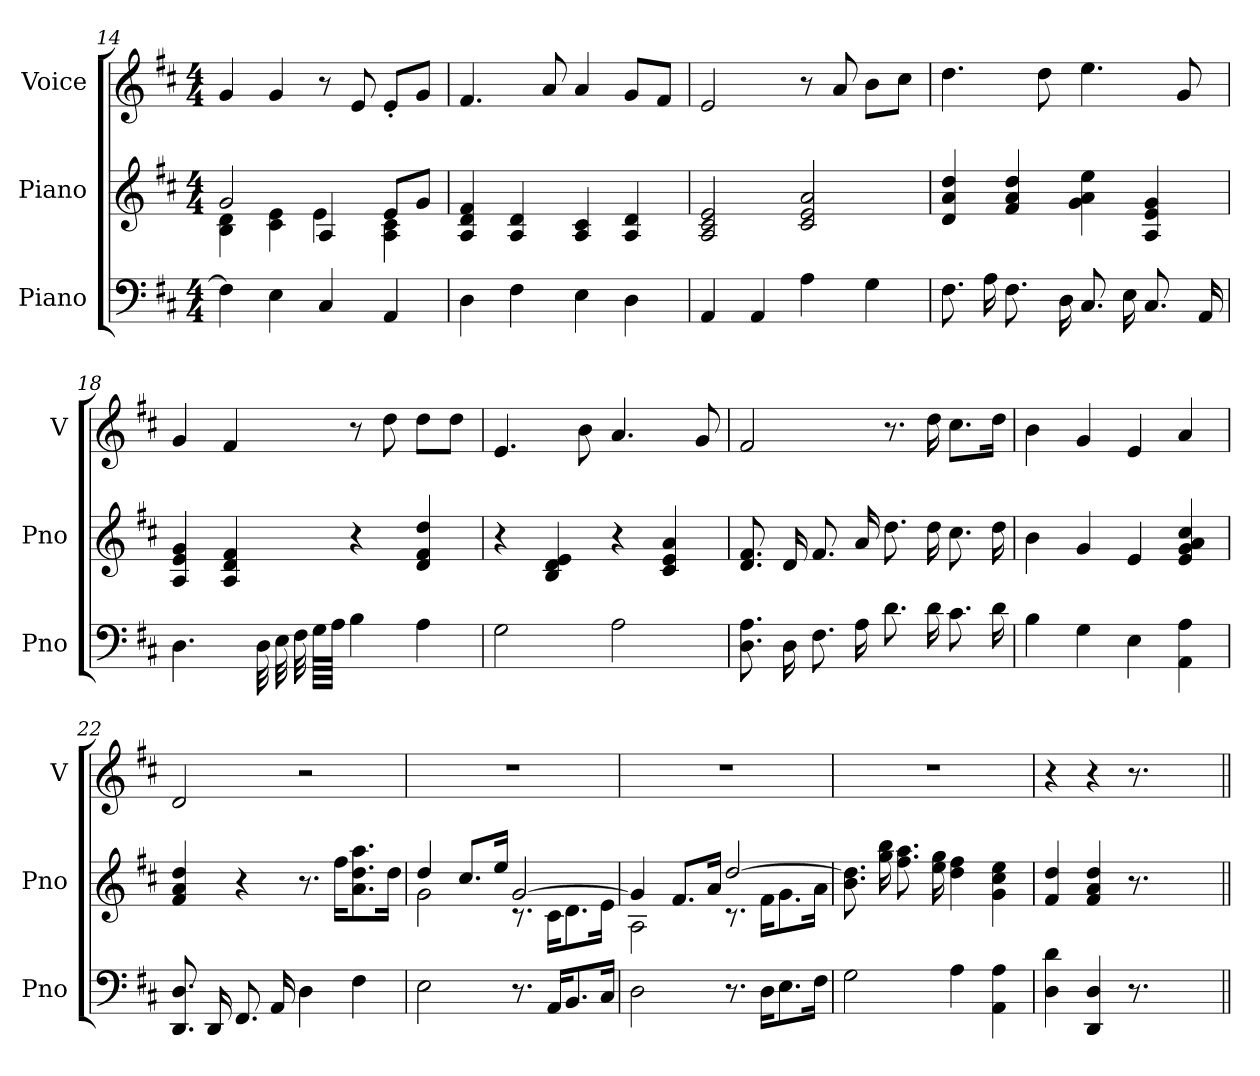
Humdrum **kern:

**kern	**kern	**kern
*part3	*part2	*part1
*staff3	*staff2	*staff1
*I"Piano	*I"Piano	*I"Voice
*I'Pno	*I'Pno	*I'V
*clefF4	*clefG2	*clefG2
*k[f#c#]	*k[f#c#]	*k[f#c#]
*M4/4	*M4/4	*M4/4
=14	=14	=14
*	*^	*
4F#\]	2g/	4B\ 4d\	4g/
4E\	.	4c#\ 4e\	4g/
4C#/	4A/	4e\	8r
.	.	.	8e/
4AA/	8e/L	4A\ 4c#\	8e'/L
.	8g/J	.	8g/J
*	*v	*v	*
=15	=15	=15
4D\	4A/ 4d/ 4f#/	4.f#/
4F#\	4A/ 4d/	.
.	.	8a/
4E\	4A/ 4c#/	4a/
4D\	4A/ 4d/	8g/L
.	.	8f#/J
=16	=16	=16
4AA/	2A/ 2c#/ 2e/	2e/
4AA/	.	.
4A\	2c#/ 2e/ 2a/	8r
.	.	8a/
4G\	.	8b\L
.	.	8cc#\J
!!LO:PB:g=z
=17	=17	=17
8.F#\	4d/ 4a/ 4dd/	4.dd\
16A\	.	.
8.F#\	4f#/ 4a/ 4dd/	.
.	.	8dd\
16D\	.	.
8.C#/	4g\ 4a\ 4ee\	4.ee\
16E\	.	.
8.C#/	4A/ 4e/ 4g/	.
.	.	8g/
16AA/	.	.
=18	=18	=18
4.D\	4A/ 4e/ 4g/	4g/
.	4A/ 4d/ 4f#/	4f#/
32D\	.	.
32E\	.	.
32F#\	.	.
64G\LLLL	.	.
64A\JJJJ	.	.
4B\	4r	8r
.	.	8dd\
4A\	4d/ 4f#/ 4dd/	8dd\L
.	.	8dd\J
=19	=19	=19
2G\	4r	4.e/
.	4B/ 4d/ 4e/	.
.	.	8b\
2A\	4r	4.a/
.	4c#/ 4e/ 4a/	.
.	.	8g/
=20	=20	=20
8.D\ 8.A\	8.d/ 8.f#/	2f#/
16D\	16d/	.
8.F#\	8.f#/	.
16A\	16a/	.
8.d\	8.dd\	8.r
16d\	16dd\	16dd\
8.c#\	8.cc#\	8.cc#\L
16d\	16dd\	16dd\Jk
!!LO:LB:g=z
=21	=21	=21
4B\	4b\	4b\
4G\	4g/	4g/
4E\	4e/	4e/
4AA\ 4A\	4e/ 4g/ 4a/ 4cc#/	4a/
=22	=22	=22
8.DD/ 8.D/	4f#/ 4a/ 4dd/	2d/
16DD/	.	.
8.FF#/	4r	.
16AA/	.	.
4D\	8.r	2r
.	16ff#\KL	.
4F#\	8.a\ 8.dd\ 8.aa\	.
.	16dd\Jk	.
=23	=23	=23
*	*^	*
2E\	4dd/	2g\	1r
.	8.cc#/L	.	.
.	16ee/Jk	.	.
8.r	[2g/	8.r	.
16AA/KL	.	16c#\KL	.
8.BB/	.	8.d\	.
16C#/Jk	.	16e\Jk	.
=24	=24	=24	=24
2D\	4g/]	2A\	1r
.	8.f#/L	.	.
.	16a/Jk	.	.
8.r	[2dd/	8.r	.
16D\KL	.	16f#\KL	.
8.E\	.	8.g\	.
16F#\Jk	.	16a\Jk	.
*	*v	*v	*
!!LO:LB:g=z
=25	=25	=25
2G\	8.b\ 8.dd\]	1r
.	16gg\ 16bb\	.
.	8.ff#\ 8.aa\	.
.	16ee\ 16gg\	.
4A\	4dd\ 4ff#\	.
4AA\ 4A\	4g\ 4cc#\ 4ee\	.
=26	=26	=26
4D\ 4d\	4f#/ 4dd/	4r
4DD/ 4D/	4f#/ 4a/ 4dd/	4r
8.r	8.r	8.r
4ryy	4ryy	4ryy
16ryy	16ryy	16ryy
=||	=||	=||
*-	*-	*-
